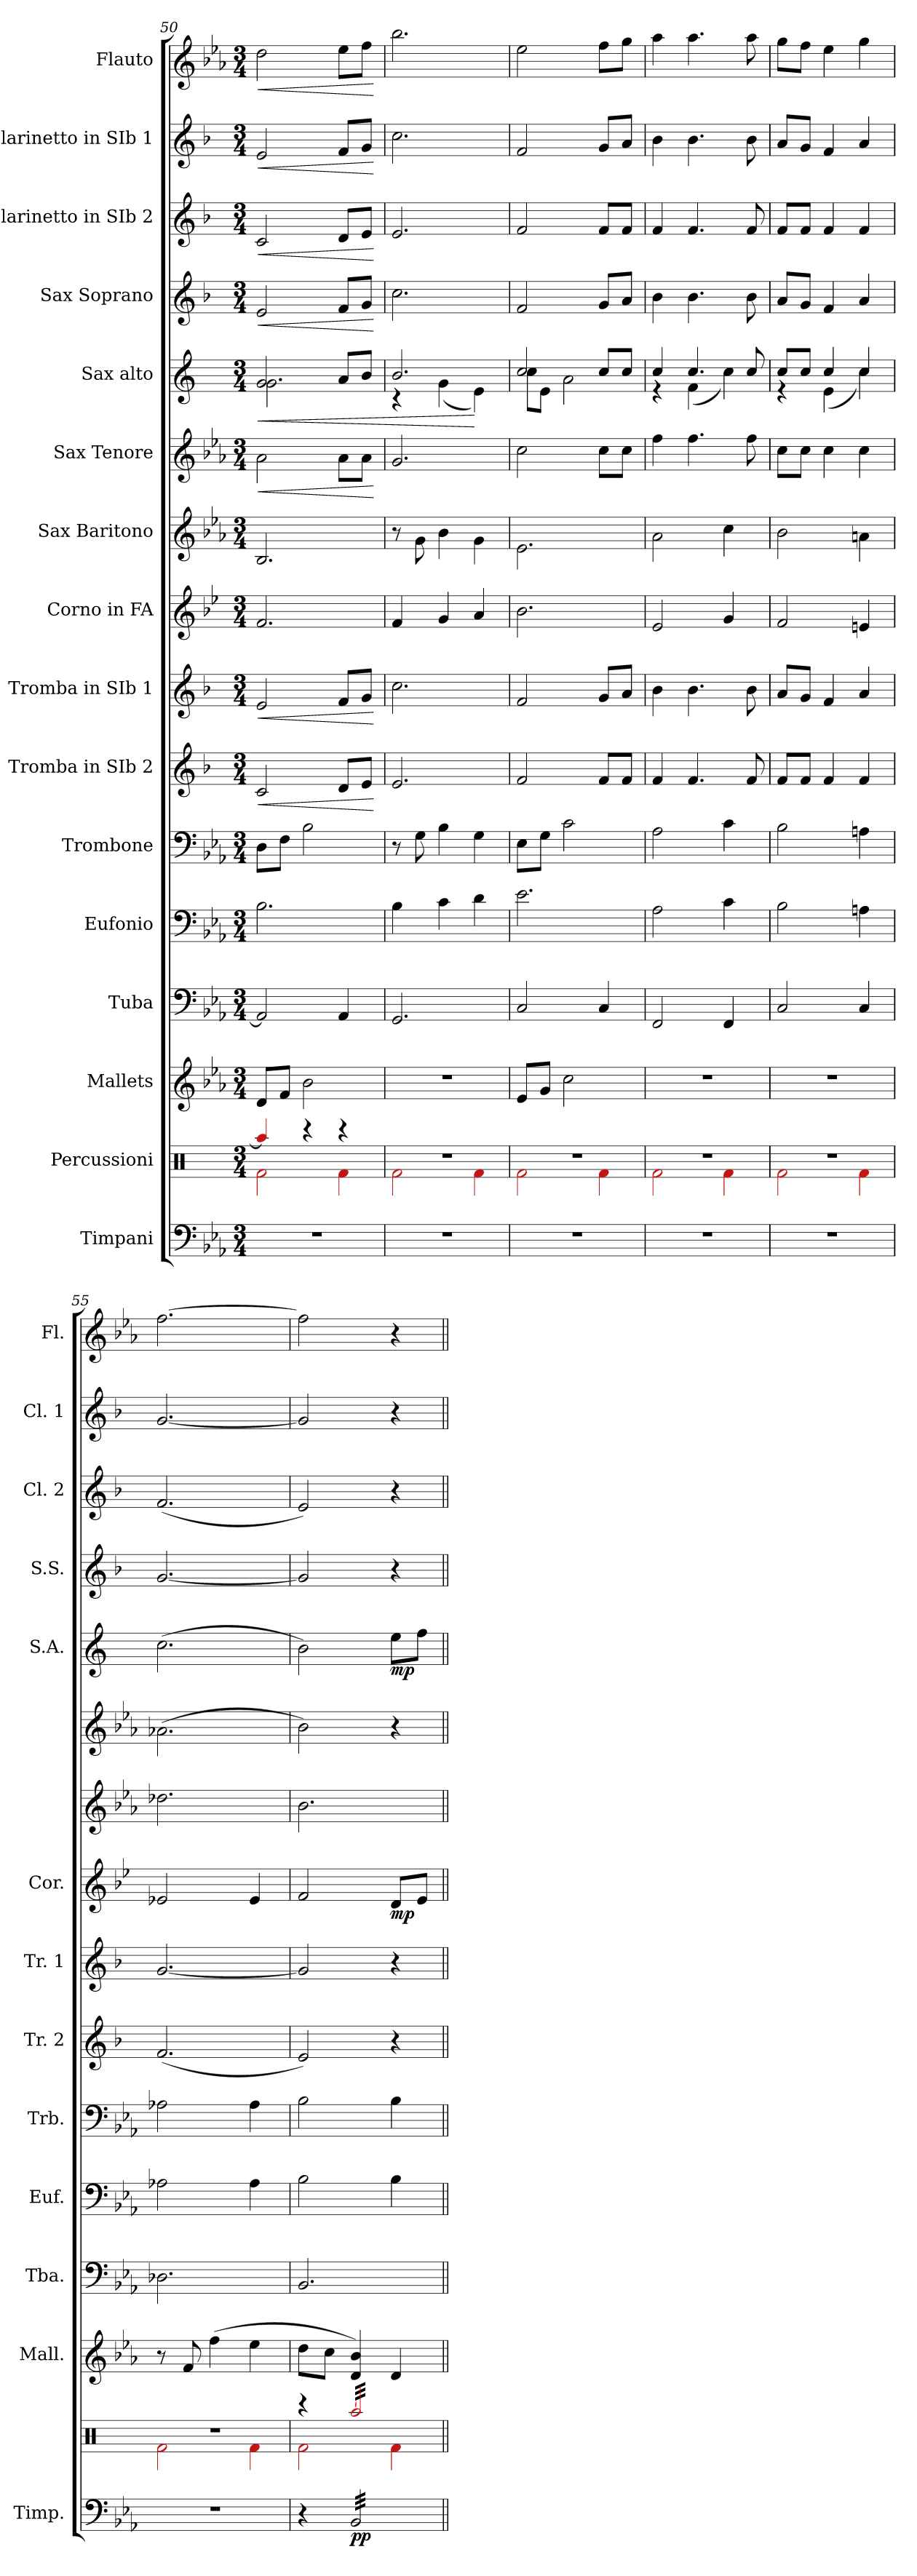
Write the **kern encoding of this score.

**kern	**dynam	**kern	**kern	**kern	**kern	**kern	**kern	**dynam	**kern	**dynam	**kern	**dynam	**kern	**kern	**dynam	**kern	**dynam	**kern	**dynam	**kern	**dynam	**kern	**dynam	**kern	**dynam
*part16	*part16	*part15	*part14	*part13	*part12	*part11	*part10	*part10	*part9	*part9	*part8	*part8	*part7	*part6	*part6	*part5	*part5	*part4	*part4	*part3	*part3	*part2	*part2	*part1	*part1
*staff16	*staff16	*staff15	*staff14	*staff13	*staff12	*staff11	*staff10	*staff10	*staff9	*staff9	*staff8	*staff8	*staff7	*staff6	*staff6	*staff5	*staff5	*staff4	*staff4	*staff3	*staff3	*staff2	*staff2	*staff1	*staff1
*I"Timpani	*	*I"Percussioni	*I"Mallets	*I"Tuba	*I"Eufonio	*I"Trombone	*I"Tromba in SIb 2	*	*I"Tromba in SIb 1	*	*I"Corno in FA	*	*I"Sax Baritono	*I"Sax Tenore	*	*I"Sax alto	*	*I"Sax Soprano	*	*I"Clarinetto in SIb 2	*	*I"Clarinetto in SIb 1	*	*I"Flauto	*
*I'Timp.	*	*	*I'Mall.	*I'Tba.	*I'Euf.	*I'Trb.	*I'Tr. 2	*	*I'Tr. 1	*	*I'Cor.	*	*	*	*	*I'S.A.	*	*I'S.S.	*	*I'Cl. 2	*	*I'Cl. 1	*	*I'Fl.	*
*clefF4	*	*clefX	*clefG2	*clefF4	*clefF4	*clefF4	*clefG2	*	*clefG2	*	*clefG2	*	*clefG2	*clefG2	*	*clefG2	*	*clefG2	*	*clefG2	*	*clefG2	*	*clefG2	*
*	*	*	*ITrd-14c-24	*	*	*	*ITrd1c2	*	*ITrd1c2	*	*ITrd4c7	*	*ITrd12c21	*ITrd8c14	*	*ITrd5c9	*	*ITrd1c2	*	*ITrd1c2	*	*ITrd1c2	*	*	*
*k[b-e-a-]	*	*k[]	*k[b-e-a-]	*k[b-e-a-]	*k[b-e-a-]	*k[b-e-a-]	*k[b-e-a-]	*	*k[b-e-a-]	*	*k[b-e-a-]	*	*k[b-e-a-]	*k[b-e-a-]	*	*k[b-e-a-]	*	*k[b-e-a-]	*	*k[b-e-a-]	*	*k[b-e-a-]	*	*k[b-e-a-]	*
*E-:	*	*	*E-:	*E-:	*E-:	*E-:	*E-:	*	*E-:	*	*E-:	*	*	*E-:	*	*	*	*E-:	*	*E-:	*	*E-:	*	*E-:	*
*M3/4	*	*M3/4	*M3/4	*M3/4	*M3/4	*M3/4	*M3/4	*	*M3/4	*	*M3/4	*	*M3/4	*M3/4	*	*M3/4	*	*M3/4	*	*M3/4	*	*M3/4	*	*M3/4	*
=50	=50	=50	=50	=50	=50	=50	=50	=50	=50	=50	=50	=50	=50	=50	=50	=50	=50	=50	=50	=50	=50	=50	=50	=50	=50
*	*	*^	*	*	*	*	*	*	*	*	*	*	*	*	*	*	*	*	*	*	*	*	*	*	*
!	!	!	!	!	!	!	!	!	!LO:HP:b	!	!LO:HP:b	!	!	!	!	!LO:HP:b	!	!LO:HP:b	!	!LO:HP:b	!	!LO:HP:b	!	!LO:HP:b	!	!LO:HP:b
*	*	*	*	*	*	*	*	*	*	*	*	*	*	*	*	*	*^	*	*	*	*	*	*	*	*	*
2.r	.	4aa/]	2f\	8ddd/L	2AA-/]	2.B-\	8D\L	2B-/	<	2d/	<	2.B-/	.	2.BB-/	2A-\	<	2B-/	2.B-\	<	2d/	<	2B-/	<	2d/	<	2dd\	<
.	.	.	.	8fff/J	.	.	8F\J	.	.	.	.	.	.	.	.	.	.	.	.	.	.	.	.	.	.	.	.
.	.	4r	.	2bbb-\	.	.	2B-\	.	.	.	.	.	.	.	.	.	.	.	.	.	.	.	.	.	.	.	.
.	.	4r	4f\	.	4AA-/	.	.	8c/L	.	8e-/L	.	.	.	.	8A-\L	.	8c/L	.	.	8e-/L	.	8c/L	.	8e-/L	.	8ee-\L	.
.	.	.	.	.	.	.	.	8d/J	.	8f/J	.	.	.	.	8A-\J	.	8d/J	.	.	8f/J	.	8d/J	.	8f/J	.	8ff\J	.
*	*	*v	*v	*	*	*	*	*	*	*	*	*	*	*	*	*	*v	*v	*	*	*	*	*	*	*	*	*
.	.	.	.	.	.	.	.	[	.	[	.	.	.	.	[	.	.	.	[	.	[	.	[	.	[
=51	=51	=51	=51	=51	=51	=51	=51	=51	=51	=51	=51	=51	=51	=51	=51	=51	=51	=51	=51	=51	=51	=51	=51	=51	=51
*	*	*^	*	*	*	*	*	*	*	*	*	*	*	*	*	*^	*	*	*	*	*	*	*	*	*
2.r	.	2.r	2f\	2.r	2.GG/	4B-\	8r	2.d/	.	2.b-\	.	4B-/	.	8r	2.G/	.	2.d/	4r	.	2.b-\	.	2.d/	.	2.b-\	.	2.bb-\	.
.	.	.	.	.	.	.	8G\	.	.	.	.	.	.	8G\	.	.	.	.	.	.	.	.	.	.	.	.	.
.	.	.	.	.	.	4c\	4B-\	.	.	.	.	4c/	.	4B-\	.	.	.	(<4B-\	.	.	.	.	.	.	.	.	.
.	.	.	4f\	.	.	4d\	4G\	.	.	.	.	4d/	.	4G\	.	.	.	4G\)	[	.	.	.	.	.	.	.	.
=52	=52	=52	=52	=52	=52	=52	=52	=52	=52	=52	=52	=52	=52	=52	=52	=52	=52	=52	=52	=52	=52	=52	=52	=52	=52	=52	=52
2.r	.	2.r	2f\	8eee-/L	2C/	2.e-\	8E-\L	2e-/	.	2e-/	.	2.e-\	.	2.E-\	2c\	.	2e-/	8e-\L	.	2e-/	.	2e-/	.	2e-/	.	2ee-\	.
.	.	.	.	8ggg/J	.	.	8G\J	.	.	.	.	.	.	.	.	.	.	8G\J	.	.	.	.	.	.	.	.	.
.	.	.	.	2cccc\	.	.	2c\	.	.	.	.	.	.	.	.	.	.	2c\	.	.	.	.	.	.	.	.	.
.	.	.	4f\	.	4C/	.	.	8e-/L	.	8f/L	.	.	.	.	8c\L	.	8e-/L	.	.	8f/L	.	8e-/L	.	8f/L	.	8ff\L	.
.	.	.	.	.	.	.	.	8e-/J	.	8g/J	.	.	.	.	8c\J	.	8e-/J	.	.	8g/J	.	8e-/J	.	8g/J	.	8gg\J	.
=53	=53	=53	=53	=53	=53	=53	=53	=53	=53	=53	=53	=53	=53	=53	=53	=53	=53	=53	=53	=53	=53	=53	=53	=53	=53	=53	=53
2.r	.	2.r	2f\	2.r	2FF/	2A-\	2A-\	4e-/	.	4a-\	.	2A-/	.	2A-\	4f\	.	4e-/	4r	.	4a-\	.	4e-/	.	4a-\	.	4aa-\	.
.	.	.	.	.	.	.	.	4.e-/	.	4.a-\	.	.	.	.	4.f\	.	4.e-/	(<4A-\	.	4.a-\	.	4.e-/	.	4.a-\	.	4.aa-\	.
.	.	.	4f\	.	4FF/	4c\	4c\	.	.	.	.	4c/	.	4c\	.	.	.	4e-\)	.	.	.	.	.	.	.	.	.
.	.	.	.	.	.	.	.	8e-/	.	8a-\	.	.	.	.	8f\	.	8e-/	.	.	8a-\	.	8e-/	.	8a-\	.	8aa-\	.
=54	=54	=54	=54	=54	=54	=54	=54	=54	=54	=54	=54	=54	=54	=54	=54	=54	=54	=54	=54	=54	=54	=54	=54	=54	=54	=54	=54
2.r	.	2.r	2f\	2.r	2C/	2B-\	2B-\	8e-/L	.	8g/L	.	2B-/	.	2B-\	8c\L	.	8e-/L	4r	.	8g/L	.	8e-/L	.	8g/L	.	8gg\L	.
.	.	.	.	.	.	.	.	8e-/J	.	8f/J	.	.	.	.	8c\J	.	8e-/J	.	.	8f/J	.	8e-/J	.	8f/J	.	8ff\J	.
.	.	.	.	.	.	.	.	4e-/	.	4e-/	.	.	.	.	4c\	.	4e-/	(<4G\	.	4e-/	.	4e-/	.	4e-/	.	4ee-\	.
.	.	.	4f\	.	4C/	4An\	4An\	4e-/	.	4g/	.	4An/	.	4An\	4c\	.	4e-/	4e-\)	.	4g/	.	4e-/	.	4g/	.	4gg\	.
*	*	*	*	*	*	*	*	*	*	*	*	*	*	*	*	*	*v	*v	*	*	*	*	*	*	*	*	*
=55	=55	=55	=55	=55	=55	=55	=55	=55	=55	=55	=55	=55	=55	=55	=55	=55	=55	=55	=55	=55	=55	=55	=55	=55	=55	=55
2.r	.	2.r	2f\	8r	2.D-X\	2A-X\	2A-X\	(<2.e-/	.	[2.f/	.	2A-X/	.	2.d-X\	(>2.A-X\	.	(>2.e-\	.	[2.f/	.	(<2.e-/	.	[2.f/	.	[2.ff\	.
.	.	.	.	8fff/	.	.	.	.	.	.	.	.	.	.	.	.	.	.	.	.	.	.	.	.	.	.
.	.	.	.	(>4ffff\	.	.	.	.	.	.	.	.	.	.	.	.	.	.	.	.	.	.	.	.	.	.
.	.	.	4f\	4eeee-\	.	4A-\	4A-\	.	.	.	.	4A-/	.	.	.	.	.	.	.	.	.	.	.	.	.	.
=56	=56	=56	=56	=56	=56	=56	=56	=56	=56	=56	=56	=56	=56	=56	=56	=56	=56	=56	=56	=56	=56	=56	=56	=56	=56	=56
4r	.	4r	2f\	8dddd\L	2.BB-/	2B-\	2B-\	2d/)	.	2f/]	.	2B-/	.	2.B-\	2B-\)	.	2d\)	.	2f/]	.	2d/)	.	2f/]	.	2ff\]	.
.	.	.	.	8cccc\J	.	.	.	.	.	.	.	.	.	.	.	.	.	.	.	.	.	.	.	.	.	.
!	!LO:DY:b	!	!	!	!	!	!	!	!	!	!	!	!	!	!	!	!	!	!	!	!	!	!	!	!	!
*tremolo	*	*	*	*	*	*	*	*	*	*	*	*	*	*	*	*	*	*	*	*	*	*	*	*	*	*
*	*	*tremolo	*	*	*	*	*	*	*	*	*	*	*	*	*	*	*	*	*	*	*	*	*	*	*	*
32BB-/LLL	pp	[32aa/LLL	.	4ddd/ 4bbb-/)	.	.	.	.	.	.	.	.	.	.	.	.	.	.	.	.	.	.	.	.	.	.
32BB-/	.	32aa/	.	.	.	.	.	.	.	.	.	.	.	.	.	.	.	.	.	.	.	.	.	.	.	.
32BB-/	.	32aa/	.	.	.	.	.	.	.	.	.	.	.	.	.	.	.	.	.	.	.	.	.	.	.	.
32BB-/	.	32aa/	.	.	.	.	.	.	.	.	.	.	.	.	.	.	.	.	.	.	.	.	.	.	.	.
32BB-/	.	32aa/	.	.	.	.	.	.	.	.	.	.	.	.	.	.	.	.	.	.	.	.	.	.	.	.
32BB-/	.	32aa/	.	.	.	.	.	.	.	.	.	.	.	.	.	.	.	.	.	.	.	.	.	.	.	.
32BB-/	.	32aa/	.	.	.	.	.	.	.	.	.	.	.	.	.	.	.	.	.	.	.	.	.	.	.	.
32BB-/	.	32aa/	.	.	.	.	.	.	.	.	.	.	.	.	.	.	.	.	.	.	.	.	.	.	.	.
!	!	!	!	!	!	!	!	!	!	!	!	!	!LO:DY:b	!	!	!	!	!LO:DY:b	!	!	!	!	!	!	!	!
32BB-/	.	32aa/	4f\	4ddd/	.	4B-\	4B-\	4r	.	4r	.	8G/L	mp	.	4r	.	8g\L	mp	4r	.	4r	.	4r	.	4r	.
32BB-/	.	32aa/	.	.	.	.	.	.	.	.	.	.	.	.	.	.	.	.	.	.	.	.	.	.	.	.
32BB-/	.	32aa/	.	.	.	.	.	.	.	.	.	.	.	.	.	.	.	.	.	.	.	.	.	.	.	.
32BB-/	.	32aa/	.	.	.	.	.	.	.	.	.	.	.	.	.	.	.	.	.	.	.	.	.	.	.	.
32BB-/	.	32aa/	.	.	.	.	.	.	.	.	.	8A-/J	.	.	.	.	8a-\J	.	.	.	.	.	.	.	.	.
32BB-/	.	32aa/	.	.	.	.	.	.	.	.	.	.	.	.	.	.	.	.	.	.	.	.	.	.	.	.
32BB-/	.	32aa/	.	.	.	.	.	.	.	.	.	.	.	.	.	.	.	.	.	.	.	.	.	.	.	.
32BB-/JJJ	.	32aa/JJJ	.	.	.	.	.	.	.	.	.	.	.	.	.	.	.	.	.	.	.	.	.	.	.	.
*	*	*Xtremolo	*	*	*	*	*	*	*	*	*	*	*	*	*	*	*	*	*	*	*	*	*	*	*	*
*Xtremolo	*	*	*	*	*	*	*	*	*	*	*	*	*	*	*	*	*	*	*	*	*	*	*	*	*	*
*	*	*v	*v	*	*	*	*	*	*	*	*	*	*	*	*	*	*	*	*	*	*	*	*	*	*	*
=||	=||	=||	=||	=||	=||	=||	=||	=||	=||	=||	=||	=||	=||	=||	=||	=||	=||	=||	=||	=||	=||	=||	=||	=||	=||
*-	*-	*-	*-	*-	*-	*-	*-	*-	*-	*-	*-	*-	*-	*-	*-	*-	*-	*-	*-	*-	*-	*-	*-	*-	*-
